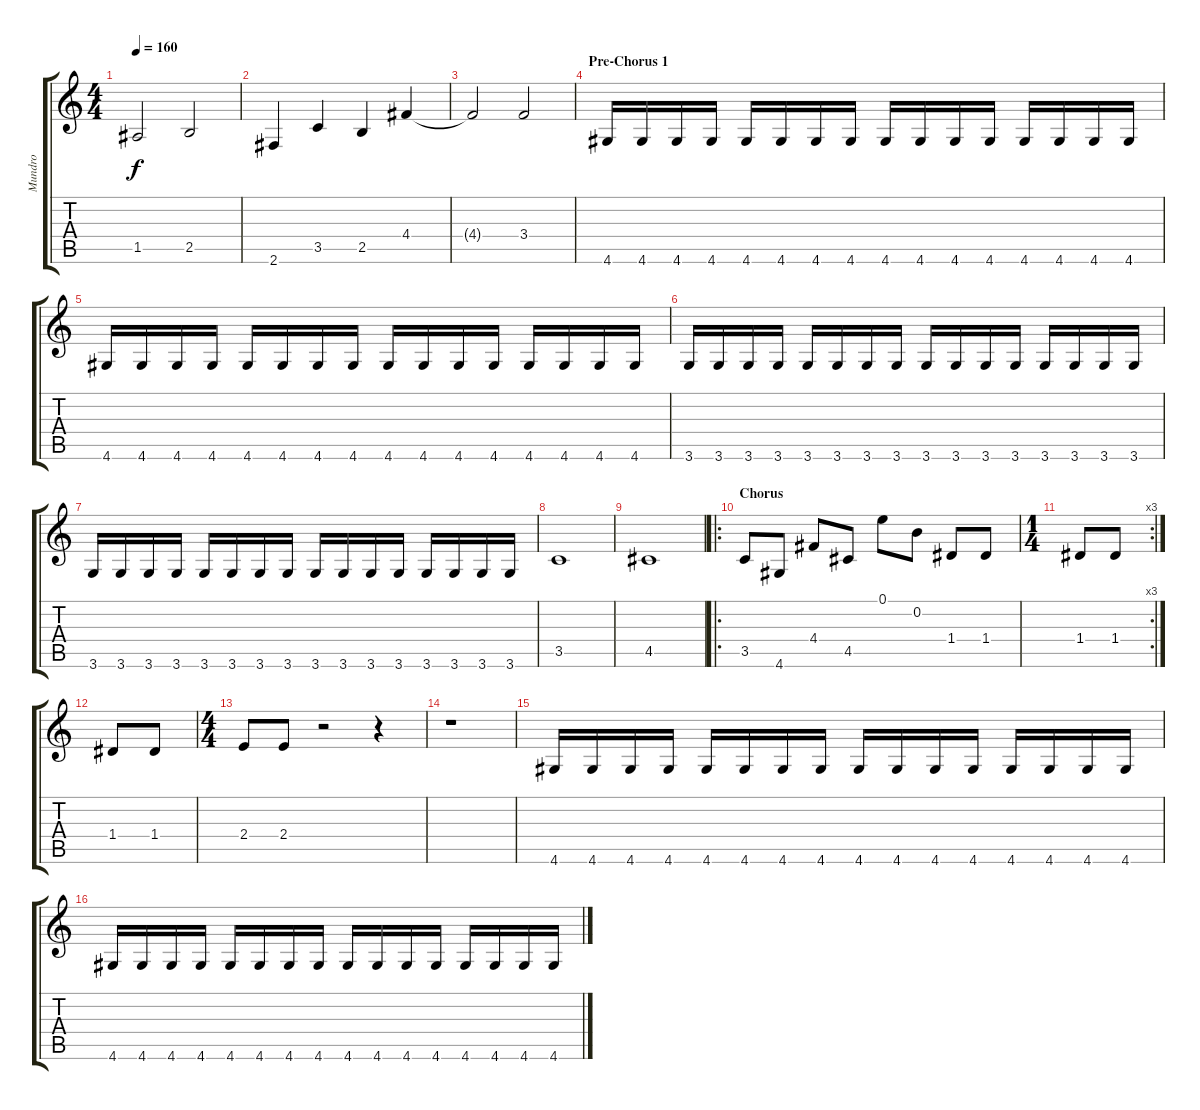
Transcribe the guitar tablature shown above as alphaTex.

\track ("Mundro" "Mundro") {instrument distortionguitar}
\staff {score tabs}
\tuning (E4 B3 G3 D3 A2 E2) {hide}
\ts (4 4)
\tempo 160
\clef g2
\ks c
1.5{t}.2{dy f} 2.5.2 |
2.6.4 3.5.4 2.5.4 4.4.4 |
4.4{t}.2 3.4.2 |
\section ("" "Pre-Chorus 1")
4.6.16 4.6.16 4.6.16 4.6.16 4.6.16 4.6.16 4.6.16 4.6.16 4.6.16 4.6.16 4.6.16 4.6.16 4.6.16 4.6.16 4.6.16 4.6.16 |
4.6.16 4.6.16 4.6.16 4.6.16 4.6.16 4.6.16 4.6.16 4.6.16 4.6.16 4.6.16 4.6.16 4.6.16 4.6.16 4.6.16 4.6.16 4.6.16 |
3.6.16 3.6.16 3.6.16 3.6.16 3.6.16 3.6.16 3.6.16 3.6.16 3.6.16 3.6.16 3.6.16 3.6.16 3.6.16 3.6.16 3.6.16 3.6.16 |
3.6.16 3.6.16 3.6.16 3.6.16 3.6.16 3.6.16 3.6.16 3.6.16 3.6.16 3.6.16 3.6.16 3.6.16 3.6.16 3.6.16 3.6.16 3.6.16 |
3.5.1 |
4.5.1 |
\ro
\section ("" "Chorus")
3.5.8 4.6.8 4.4.8 4.5.8 0.1.8 0.2.8 1.4.8 1.4.8 |
\rc 3
\ts (1 4)
1.4.8 1.4.8 |
1.4.8 1.4.8 |
\ts (4 4)
2.4.8 2.4.8 r.2 r.4 |
r.1 |
4.6.16 4.6.16 4.6.16 4.6.16 4.6.16 4.6.16 4.6.16 4.6.16 4.6.16 4.6.16 4.6.16 4.6.16 4.6.16 4.6.16 4.6.16 4.6.16 |
4.6.16 4.6.16 4.6.16 4.6.16 4.6.16 4.6.16 4.6.16 4.6.16 4.6.16 4.6.16 4.6.16 4.6.16 4.6.16 4.6.16 4.6.16 4.6.16
